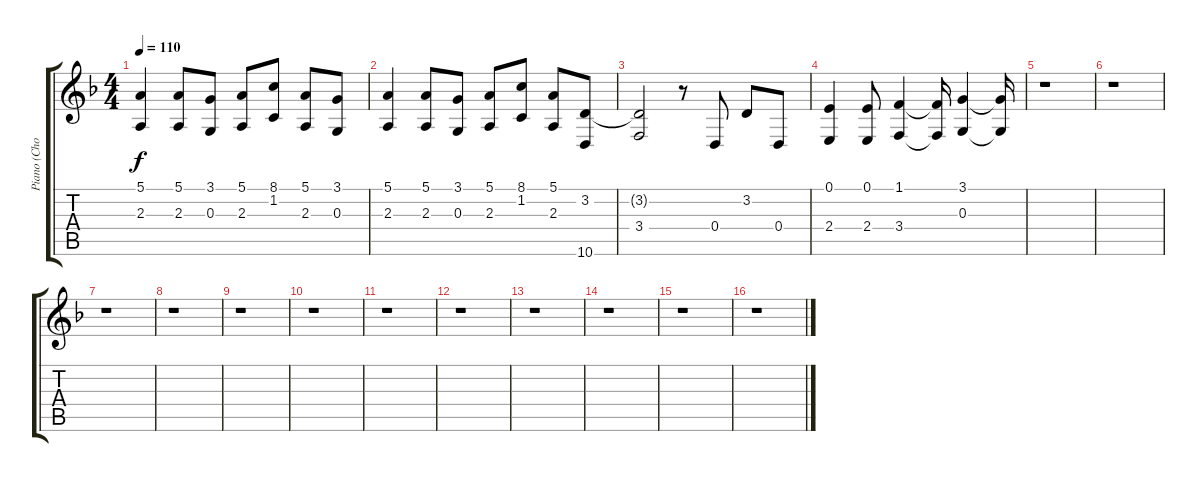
\track ("Piano (Chorus)" "Piano (Cho") {instrument brightacousticpiano}
\staff {score tabs}
\tuning (E4 B3 G3 D3 A2 E2) {hide}
\ts (4 4)
\tempo 110
\clef g2
\ks f
(5.1 2.3).4{dy f} (5.1 2.3).8 (3.1 0.3).8 (5.1 2.3).8 (8.1 1.2).8 (5.1 2.3).8 (3.1 0.3).8 |
(5.1 2.3).4 (5.1 2.3).8 (3.1 0.3).8 (5.1 2.3).8 (8.1 1.2).8 (5.1 2.3).8 (3.2 10.6).8 |
(3.2{t} 3.4{t}).2 r.8 0.4.8 3.2.8 0.4.8 |
(0.1 2.4).4 (0.1 2.4).8 (1.1 3.4).4 (1.1{t} 3.4{t}).16 (3.1 0.3).4 (3.1{t} 0.3{t}).16 |
r.1 |
r.1 |
r.1 |
r.1 |
r.1 |
r.1 |
r.1 |
r.1 |
r.1 |
r.1 |
r.1 |
r.1
